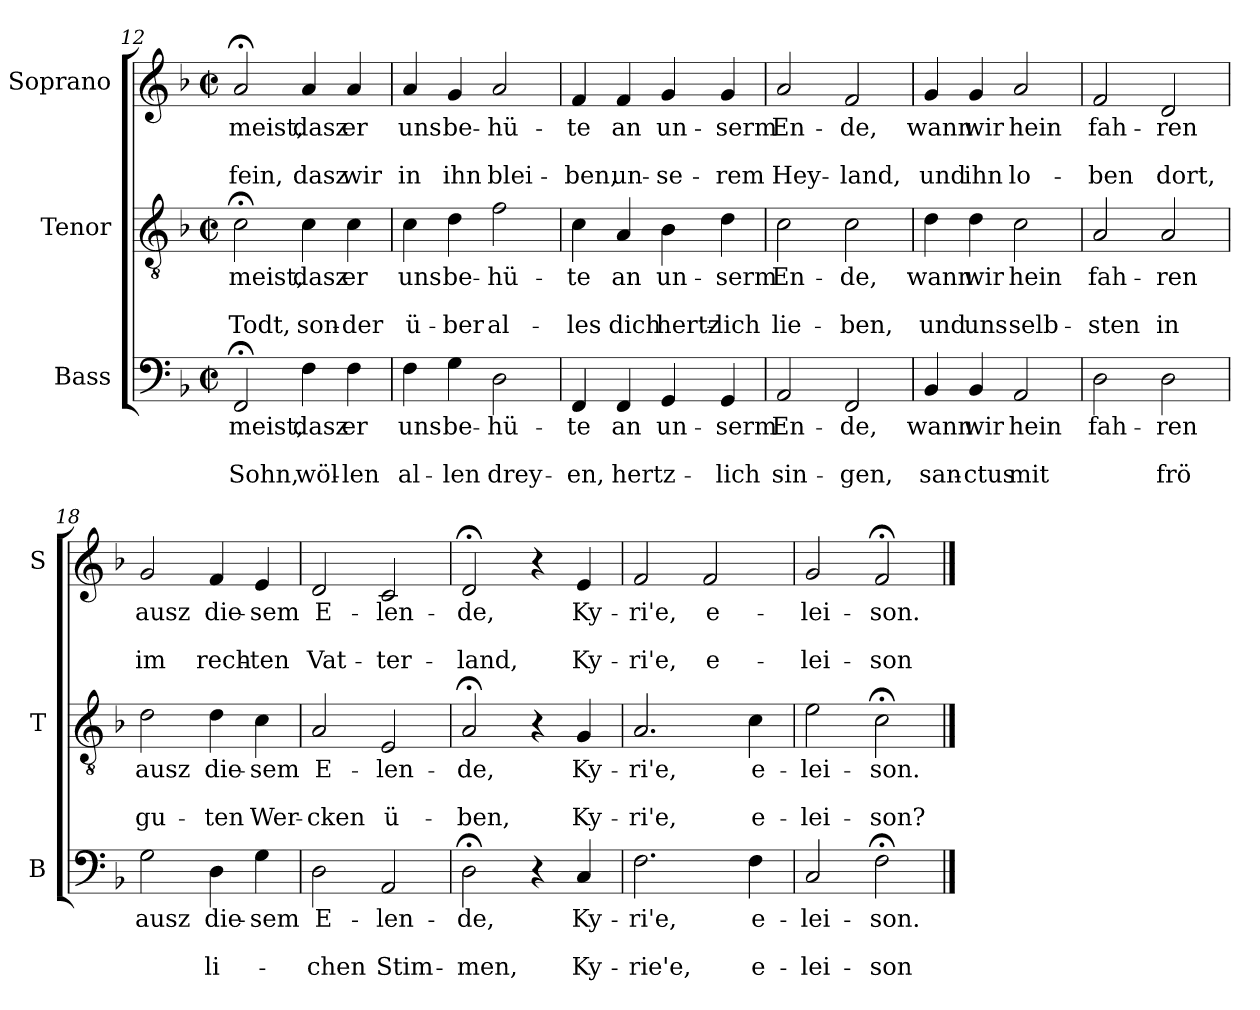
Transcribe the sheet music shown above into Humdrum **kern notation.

**kern	**text	**text	**text	**kern	**text	**text	**text	**kern	**text	**text	**text
*part3	*part3	*part3	*part3	*part2	*part2	*part2	*part2	*part1	*part1	*part1	*part1
*staff3	*staff3	*staff3	*staff3	*staff2	*staff2	*staff2	*staff2	*staff1	*staff1	*staff1	*staff1
*I"Bass	*	*	*	*I"Tenor	*	*	*	*I"Soprano	*	*	*
*I'B	*	*	*	*I'T	*	*	*	*I'S	*	*	*
!!LO:PB:g=z
*clefF4	*	*	*	*clefGv2	*	*	*	*clefG2	*	*	*
*k[b-]	*	*	*	*k[b-]	*	*	*	*k[b-]	*	*	*
*F:	*	*	*	*F:	*	*	*	*F:	*	*	*
*M2/2	*	*	*	*M2/2	*	*	*	*M2/2	*	*	*
*met(c|)	*	*	*	*met(c|)	*	*	*	*met(c|)	*	*	*
=12	=12	=12	=12	=12	=12	=12	=12	=12	=12	=12	=12
!	!LO:LY:b	!	!LO:LY:b	!	!LO:LY:b	!	!LO:LY:b	!	!LO:LY:b	!	!LO:LY:b
2FF;</	meist,	.	Sohn,	2c;<\	meist,	.	Todt,	2a;</	-meist,	.	fein,
!	!LO:LY:b	!	!LO:LY:b	!	!LO:LY:b	!	!LO:LY:b	!	!LO:LY:b	!	!LO:LY:b
4F\	dasz	.	wöl-	4c\	dasz	.	son-	4a/	dasz	.	dasz
!	!LO:LY:b	!	!LO:LY:b	!	!LO:LY:b	!	!LO:LY:b	!	!LO:LY:b	!	!LO:LY:b
4F\	er	.	-len	4c\	er	.	-der	4a/	er	.	wir
=13	=13	=13	=13	=13	=13	=13	=13	=13	=13	=13	=13
!	!LO:LY:b	!	!LO:LY:b	!	!LO:LY:b	!	!LO:LY:b	!	!LO:LY:b	!	!LO:LY:b
4F\	uns	.	al-	4c\	uns	.	ü-	4a/	uns	.	in
!	!LO:LY:b	!	!LO:LY:b	!	!LO:LY:b	!	!LO:LY:b	!	!LO:LY:b	!	!LO:LY:b
4G\	be-	.	-len	4d\	be-	.	-ber	4g/	be-	.	ihn
!	!LO:LY:b	!	!LO:LY:b	!	!LO:LY:b	!	!LO:LY:b	!	!LO:LY:b	!	!LO:LY:b
2D\	-hü-	.	drey-	2f\	-hü-	.	al-	2a/	-hü-	.	blei-
=14	=14	=14	=14	=14	=14	=14	=14	=14	=14	=14	=14
!	!LO:LY:b	!	!LO:LY:b	!	!LO:LY:b	!	!LO:LY:b	!	!LO:LY:b	!	!LO:LY:b
4FF/	-te	.	-en,	4c\	-te	.	-les	4f/	-te	.	-ben,
!	!LO:LY:b	!	!LO:LY:b	!	!LO:LY:b	!	!LO:LY:b	!	!LO:LY:b	!	!LO:LY:b
4FF/	an	.	hertz-	4A/	an	.	dich	4f/	an	.	un-
!	!LO:LY:b	!	!	!	!LO:LY:b	!	!LO:LY:b	!	!LO:LY:b	!	!LO:LY:b
4GG/	un-	.	.	4B-\	un-	.	hertz-	4g/	un-	.	-se-
!	!LO:LY:b	!	!LO:LY:b	!	!LO:LY:b	!	!LO:LY:b	!	!LO:LY:b	!	!LO:LY:b
4GG/	-serm	.	-lich	4d\	-serm	.	-lich	4g/	-serm	.	-rem
=15	=15	=15	=15	=15	=15	=15	=15	=15	=15	=15	=15
!	!LO:LY:b	!	!LO:LY:b	!	!LO:LY:b	!	!LO:LY:b	!	!LO:LY:b	!	!LO:LY:b
2AA/	En-	.	sin-	2c\	En-	.	lie-	2a/	En-	.	Hey-
!	!LO:LY:b	!	!LO:LY:b	!	!LO:LY:b	!	!LO:LY:b	!	!LO:LY:b	!	!LO:LY:b
2FF/	-de,	.	-gen,	2c\	-de,	.	-ben,	2f/	-de,	.	-land,
=16	=16	=16	=16	=16	=16	=16	=16	=16	=16	=16	=16
!	!LO:LY:b	!	!LO:LY:b	!	!LO:LY:b	!	!LO:LY:b	!	!LO:LY:b	!	!LO:LY:b
4BB-/	wann	.	san-	4d\	wann	.	und	4g/	wann	.	und
!	!LO:LY:b	!	!LO:LY:b	!	!LO:LY:b	!	!LO:LY:b	!	!LO:LY:b	!	!LO:LY:b
4BB-/	wir	.	-ctus	4d\	wir	.	uns	4g/	wir	.	ihn
!	!LO:LY:b	!	!LO:LY:b	!	!LO:LY:b	!	!LO:LY:b	!	!LO:LY:b	!	!LO:LY:b
2AA/	hein	.	mit	2c\	hein	.	selb-	2a/	hein	.	lo-
!!LO:LB:g=z
=17	=17	=17	=17	=17	=17	=17	=17	=17	=17	=17	=17
!	!LO:LY:b	!	!	!	!LO:LY:b	!	!LO:LY:b	!	!LO:LY:b	!	!LO:LY:b
2D\	fah-	.	.	2A/	fah-	.	-sten	2f/	fah-	.	-ben
!	!LO:LY:b	!	!LO:LY:b	!	!LO:LY:b	!	!LO:LY:b	!	!LO:LY:b	!	!LO:LY:b
2D\	-ren	.	frö	2A/	-ren	.	in	2d/	-ren	.	dort,
=18	=18	=18	=18	=18	=18	=18	=18	=18	=18	=18	=18
!	!LO:LY:b	!	!	!	!LO:LY:b	!	!LO:LY:b	!	!LO:LY:b	!	!LO:LY:b
2G\	ausz	.	.	2d\	ausz	.	gu-	2g/	ausz	.	im
!	!LO:LY:b	!	!LO:LY:b	!	!LO:LY:b	!	!LO:LY:b	!	!LO:LY:b	!	!LO:LY:b
4D\	die-	.	li-	4d\	die-	.	-ten	4f/	die-	.	rech-
!	!LO:LY:b	!	!	!	!LO:LY:b	!	!LO:LY:b	!	!LO:LY:b	!	!LO:LY:b
4G\	-sem	.	.	4c\	-sem	.	Wer-	4e/	-sem	.	-ten
=19	=19	=19	=19	=19	=19	=19	=19	=19	=19	=19	=19
!	!LO:LY:b	!	!LO:LY:b	!	!LO:LY:b	!	!LO:LY:b	!	!LO:LY:b	!	!LO:LY:b
2D\	E-	.	-chen	2A/	E-	.	-cken	2d/	E-	.	Vat-
!	!LO:LY:b	!	!LO:LY:b	!	!LO:LY:b	!	!LO:LY:b	!	!LO:LY:b	!	!LO:LY:b
2AA/	-len-	.	Stim-	2E/	-len-	.	ü-	2c/	-len-	.	-ter-
=20	=20	=20	=20	=20	=20	=20	=20	=20	=20	=20	=20
!	!LO:LY:b	!	!LO:LY:b	!	!LO:LY:b	!	!LO:LY:b	!	!LO:LY:b	!	!LO:LY:b
2D;<\	-de,	.	-men,	2A;</	-de,	.	-ben,	2d;</	-de,	.	-land,
4r	.	.	.	4r	.	.	.	4r	.	.	.
!	!LO:LY:b	!	!LO:LY:b	!	!LO:LY:b	!	!LO:LY:b	!	!LO:LY:b	!	!LO:LY:b
4C/	Ky-	.	Ky-	4G/	Ky-	.	Ky-	4e/	Ky-	.	Ky-
=21	=21	=21	=21	=21	=21	=21	=21	=21	=21	=21	=21
!	!LO:LY:b	!	!LO:LY:b	!	!LO:LY:b	!	!LO:LY:b	!	!LO:LY:b	!	!LO:LY:b
2.F\	-ri'e,	.	-rie'e,	2.A/	-ri'e,	.	-ri'e,	2f/	-ri'e,	.	-ri'e,
!	!	!	!	!	!	!	!	!	!LO:LY:b	!	!LO:LY:b
.	.	.	.	.	.	.	.	2f/	e-	.	e-
!	!LO:LY:b	!	!LO:LY:b	!	!LO:LY:b	!	!LO:LY:b	!	!	!	!
4F\	e-	.	e-	4c\	e-	.	e-	.	.	.	.
=22	=22	=22	=22	=22	=22	=22	=22	=22	=22	=22	=22
!	!LO:LY:b	!	!LO:LY:b	!	!LO:LY:b	!	!LO:LY:b	!	!LO:LY:b	!	!LO:LY:b
2C/	-lei-	.	-lei-	2e\	-lei-	.	-lei-	2g/	-lei-	.	-lei-
!	!LO:LY:b	!	!LO:LY:b	!	!LO:LY:b	!	!LO:LY:b	!	!LO:LY:b	!	!LO:LY:b
2F;<\	-son.	.	-son	2c;<\	-son.	.	-son?	2f;</	-son.	.	-son
==	==	==	==	==	==	==	==	==	==	==	==
*-	*-	*-	*-	*-	*-	*-	*-	*-	*-	*-	*-
